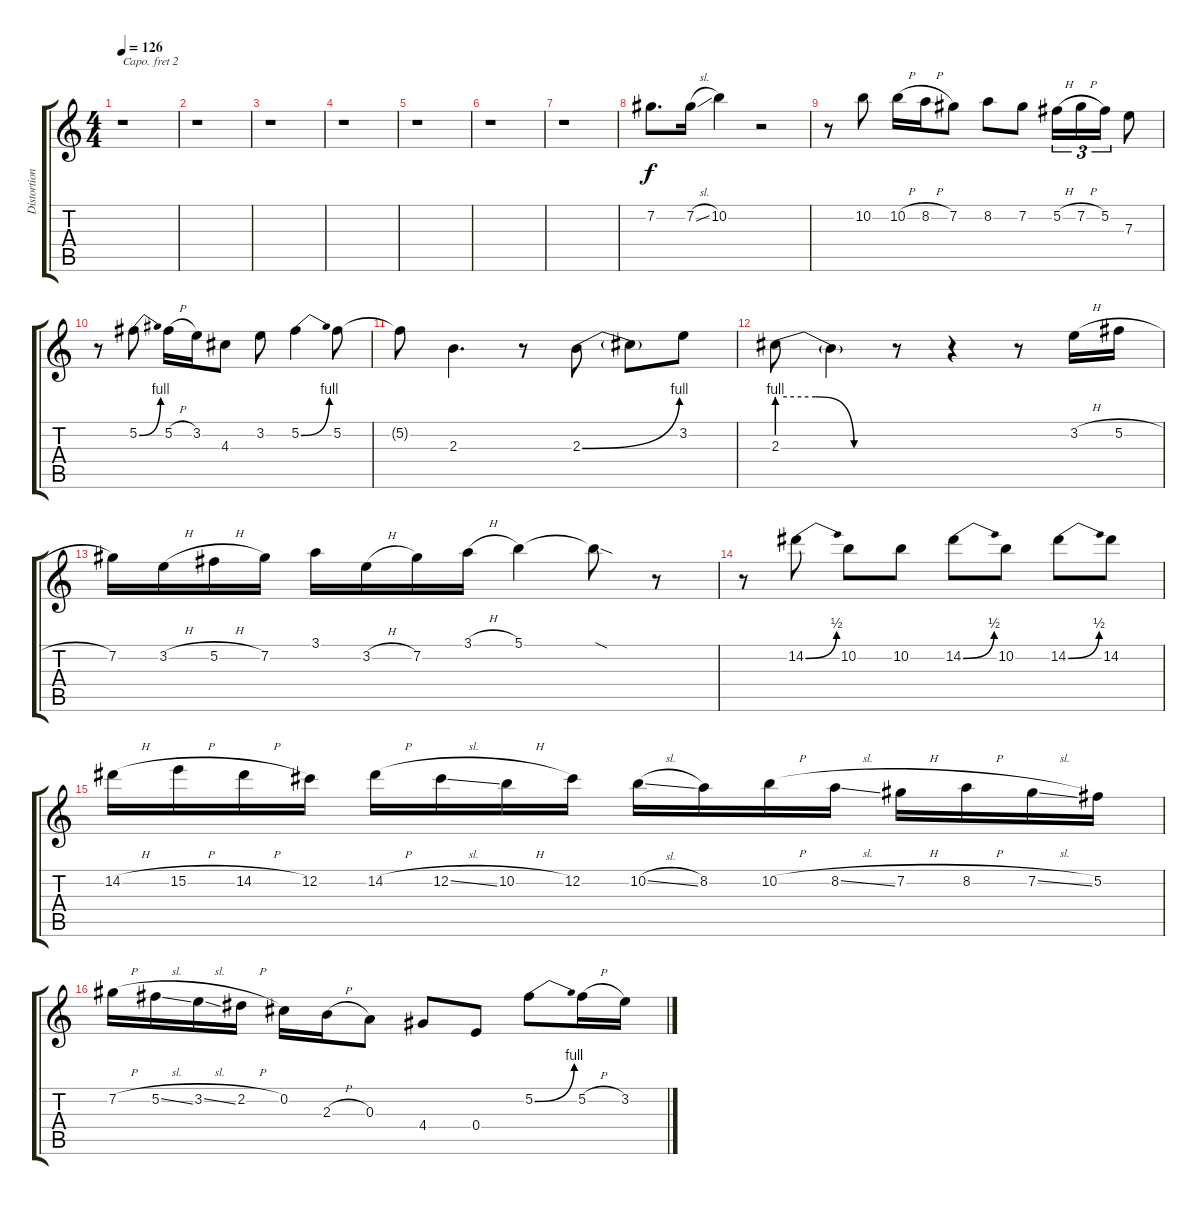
\track ("Distortion Guitar Lead 1" "Distortion") {instrument distortionguitar}
\staff {score tabs}
\capo 2
\tuning (E4 B3 G3 D3 A2 E2) {hide}
\ts (4 4)
\tempo 126
\clef g2
\ks c
r.1{dy f} |
r.1 |
r.1 |
r.1 |
r.1 |
r.1 |
r.1 |
7.2.8{d} 7.2{sl}.16 10.2.4 r.2 |
r.8 10.2.8 10.2{h}.16 8.2{h}.16 7.2.8 8.2.8 7.2.8 5.2{h}.16{tu (3 2)} 7.2{h}.16{tu (3 2)} 5.2.16{tu (3 2)} 7.3.8 |
r.8 5.2{be (bend 0 0 60 4)}.8 5.2{h}.16 3.2.16 4.3.8 3.2.8 5.2{be (bend 0 0 60 4)}.4 5.2.8 |
5.2{t}.8 2.3.4{d} r.8 2.3{be (bend 0 0 60 4)}.8 2.3{t}.8 3.2.8 |
2.3{be (custom 0 4 20 4 40 0 60 0)}.8 2.3{t}.4 r.8 r.4 r.8 3.2{h}.16 5.2{h}.16 |
7.2.16 3.2{h}.16 5.2{h}.16 7.2.16 3.1.16 3.2{h}.16 7.2.16 3.1{h}.16 5.1.4 5.1{sod t}.8 r.8 |
r.8 14.2{be (bend 0 0 60 2)}.8 10.2.8 10.2.8 14.2{be (bend 0 0 60 2)}.8 10.2.8 14.2{be (bend 0 0 60 2)}.8 14.2.8 |
14.2{h}.16 15.2{h}.16 14.2{h}.16 12.2.16 14.2{h}.16 12.2{sl}.16 10.2{h}.16 12.2.16 10.2{sl}.16 8.2.16 10.2{h}.16 8.2{sl}.16 7.2{h}.16 8.2{h}.16 7.2{sl}.16 5.2.16 |
7.2{h}.16 5.2{sl}.16 3.2{sl}.16 2.2{h}.16 0.2.16 2.3{h}.16 0.3.8 4.4.8 0.4.8 5.2{be (bend 0 0 60 4)}.8 5.2{h}.16 3.2.16
